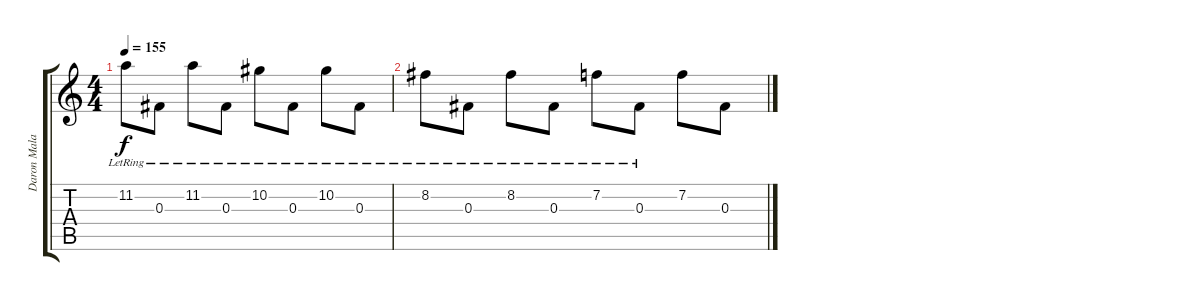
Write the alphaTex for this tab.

\track ("Daron Malakian Acoustic Guitar" "Daron Mala") {instrument acousticguitarsteel}
\staff {score tabs}
\tuning (Eb4 Bb3 Gb3 Db3 Ab2 Db2) {hide}
\ts (4 4)
\tempo 155
\clef g2
\ks c
11.2{lr}.8{dy f} 0.3{lr}.8 11.2{lr}.8 0.3{lr}.8 10.2{lr}.8 0.3{lr}.8 10.2{lr}.8 0.3{lr}.8 |
8.2{lr}.8 0.3{lr}.8 8.2{lr}.8 0.3{lr}.8 7.2{lr}.8 0.3{lr}.8 7.2.8 0.3.8
